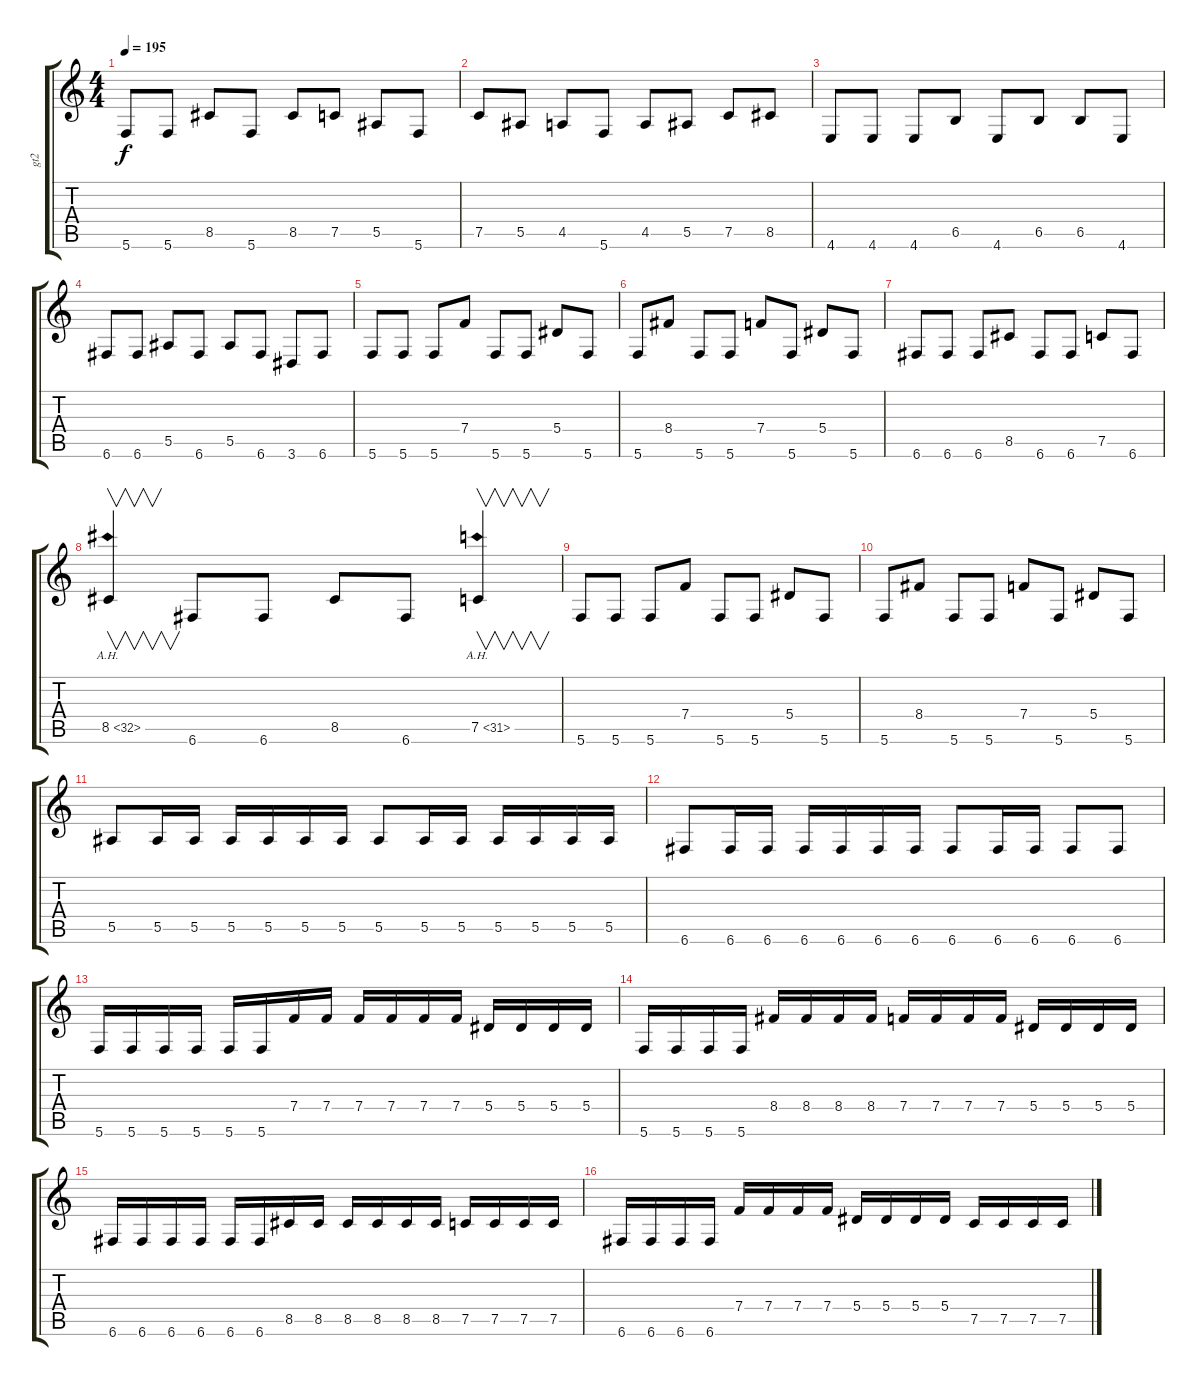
\track ("gt2" "gt2") {instrument distortionguitar}
\staff {score tabs}
\tuning (C4 G3 Eb3 Bb2 F2 C2) {hide}
\ts (4 4)
\tempo 195
\clef g2
\ks c
5.6.8{dy f} 5.6.8 8.5.8 5.6.8 8.5.8 7.5.8 5.5.8 5.6.8 |
7.5.8 5.5.8 4.5.8 5.6.8 4.5.8 5.5.8 7.5.8 8.5.8 |
4.6.8 4.6.8 4.6.8 6.5.8 4.6.8 6.5.8 6.5.8 4.6.8 |
6.6.8 6.6.8 5.5.8 6.6.8 5.5.8 6.6.8 3.6.8 6.6.8 |
5.6.8 5.6.8 5.6.8 7.4.8 5.6.8 5.6.8 5.4.8 5.6.8 |
5.6.8 8.4.8 5.6.8 5.6.8 7.4.8 5.6.8 5.4.8 5.6.8 |
6.6.8 6.6.8 6.6.8 8.5.8 6.6.8 6.6.8 7.5.8 6.6.8 |
8.5{ah 24}.4{v} 6.6.8 6.6.8 8.5.8 6.6.8 7.5{ah 24}.4{v} |
5.6.8 5.6.8 5.6.8 7.4.8 5.6.8 5.6.8 5.4.8 5.6.8 |
5.6.8 8.4.8 5.6.8 5.6.8 7.4.8 5.6.8 5.4.8 5.6.8 |
5.5.8 5.5.16 5.5.16 5.5.16 5.5.16 5.5.16 5.5.16 5.5.8 5.5.16 5.5.16 5.5.16 5.5.16 5.5.16 5.5.16 |
6.6.8 6.6.16 6.6.16 6.6.16 6.6.16 6.6.16 6.6.16 6.6.8 6.6.16 6.6.16 6.6.8 6.6.8 |
5.6.16 5.6.16 5.6.16 5.6.16 5.6.16 5.6.16 7.4.16 7.4.16 7.4.16 7.4.16 7.4.16 7.4.16 5.4.16 5.4.16 5.4.16 5.4.16 |
5.6.16 5.6.16 5.6.16 5.6.16 8.4.16 8.4.16 8.4.16 8.4.16 7.4.16 7.4.16 7.4.16 7.4.16 5.4.16 5.4.16 5.4.16 5.4.16 |
6.6.16 6.6.16 6.6.16 6.6.16 6.6.16 6.6.16 8.5.16 8.5.16 8.5.16 8.5.16 8.5.16 8.5.16 7.5.16 7.5.16 7.5.16 7.5.16 |
6.6.16 6.6.16 6.6.16 6.6.16 7.4.16 7.4.16 7.4.16 7.4.16 5.4.16 5.4.16 5.4.16 5.4.16 7.5.16 7.5.16 7.5.16 7.5.16
